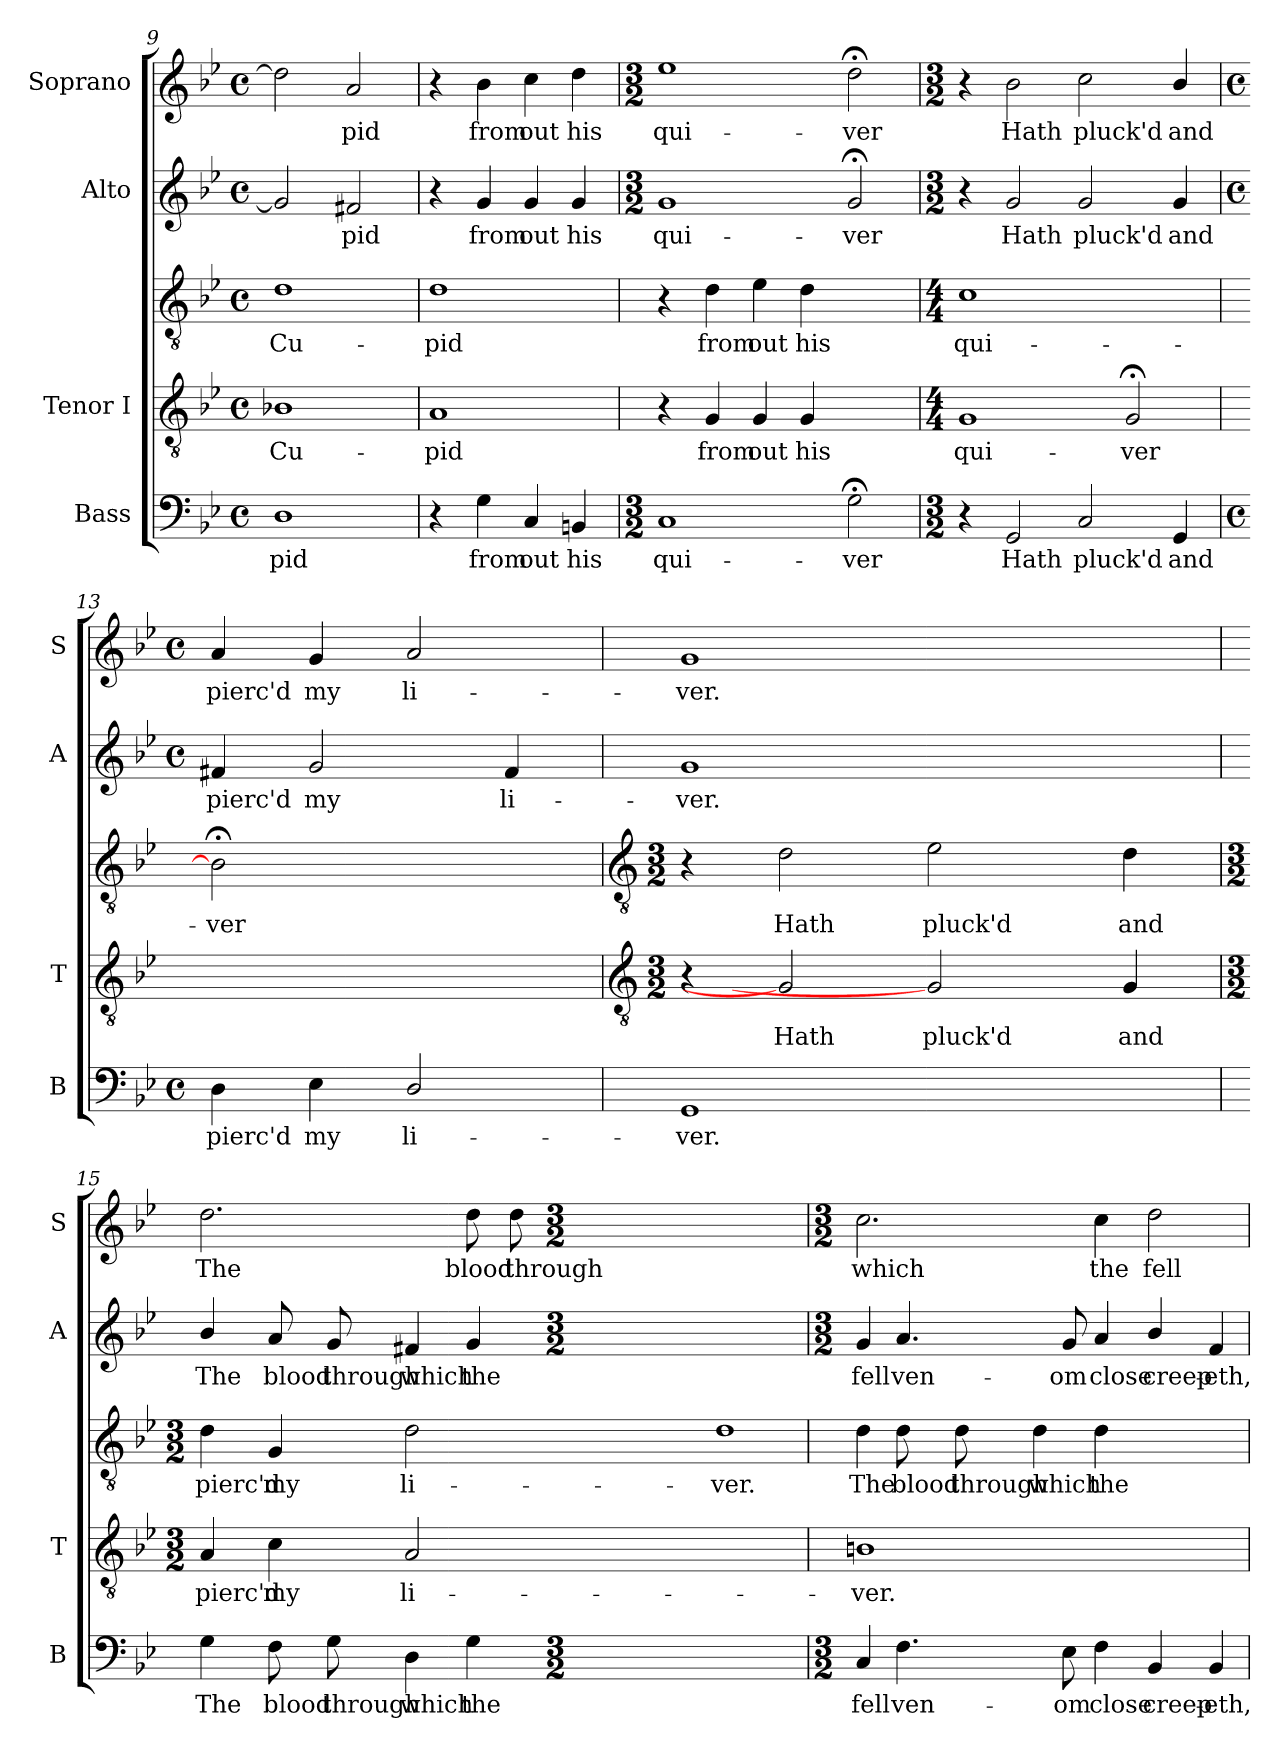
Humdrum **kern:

**kern	**text	**kern	**text	**kern	**text	**kern	**text	**kern	**text
*part4	*part4	*part3	*part3	*part3	*part3	*part2	*part2	*part1	*part1
*staff5	*staff5	*staff4	*staff4	*staff3	*staff3	*staff2	*staff2	*staff1	*staff1
*I"Bass	*	*I"Tenor I	*	*	*	*I"Alto	*	*I"Soprano	*
*I'B	*	*I'T	*	*	*	*I'A	*	*I'S	*
*clefF4	*	*clefGv2	*	*clefGv2	*	*clefG2	*	*clefG2	*
*k[b-e-]	*	*k[b-e-]	*	*k[b-e-]	*	*k[b-e-]	*	*k[b-e-]	*
*B-:	*	*B-:	*	*B-:	*	*B-:	*	*B-:	*
*M4/4	*	*M4/4	*	*M4/4	*	*M4/4	*	*M4/4	*
*met(c)	*	*met(c)	*	*met(c)	*	*met(c)	*	*met(c)	*
=9	=9	=9	=9	=9	=9	=9	=9	=9	=9
!	!LO:LY:b	!	!LO:LY:b	!	!LO:LY:b	!	!	!	!
1D	-pid	1B-X	-Cu-	1d	Cu-	2g]	.	2dd]	.
!	!	!	!	!	!	!	!LO:LY:b	!	!LO:LY:b
.	.	.	.	.	.	2f#X	pid	2a	pid
=10	=10	=10	=10	=10	=10	=10	=10	=10	=10
!	!	!	!LO:LY:b	!	!LO:LY:b	!	!	!	!
4r	.	1A	pid	1d	-pid	4r	.	4r	.
!	!LO:LY:b	!	!	!	!	!	!LO:LY:b	!	!LO:LY:b
4G	from	.	.	.	.	4g	from	4b-	from
!	!LO:LY:b	!	!	!	!	!	!LO:LY:b	!	!LO:LY:b
4C	out	.	.	.	.	4g	out	4cc	out
!	!LO:LY:b	!	!	!	!	!	!LO:LY:b	!	!LO:LY:b
4BBn	his	.	.	.	.	4g	his	4dd	his
=11	=11	=11	=11	=11	=11	=11	=11	=11	=11
*M3/2	*	*	*	*	*	*M3/2	*	*M3/2	*
!	!LO:LY:b	!	!	!	!	!	!LO:LY:b	!	!LO:LY:b
1C	qui-	4r	.	4r	.	1g	qui-	1ee-	qui-
!	!	!	!LO:LY:b	!	!LO:LY:b	!	!	!	!
.	.	4G	from	4d	from	.	.	.	.
!	!	!	!LO:LY:b	!	!LO:LY:b	!	!	!	!
.	.	4G	out	4e-	out	.	.	.	.
!	!	!	!LO:LY:b	!	!LO:LY:b	!	!	!	!
.	.	4G	his	4d	his	.	.	.	.
!	!LO:LY:b	!	!	!	!	!	!LO:LY:b	!	!LO:LY:b
2G;<	-ver	2ryy	.	2ryy	.	2g;<	-ver	2dd;<	-ver
!!LO:LB:g=z
=12	=12	=12	=12	=12	=12	=12	=12	=12	=12
*M3/2	*	*M4/4	*	*M4/4	*	*M3/2	*	*M3/2	*
!	!	!	!LO:LY:b	!	!LO:LY:b	!	!	!	!
4r	.	1G	-qui-	1c	qui-	4r	.	4r	.
!	!LO:LY:b	!	!	!	!	!	!LO:LY:b	!	!LO:LY:b
2GG	Hath	.	.	.	.	2g	Hath	2b-	Hath
!	!LO:LY:b	!	!	!	!	!	!LO:LY:b	!	!LO:LY:b
2C	pluck'd	.	.	.	.	2g	pluck'd	2cc	pluck'd
!	!	!	!LO:LY:b	!	!	!	!	!	!
.	.	2G;<	-ver	2ryy	.	.	.	.	.
!	!LO:LY:b	!	!	!	!	!	!LO:LY:b	!	!LO:LY:b
4GG	and	.	.	.	.	4g	and	4b-/	and
=13	=13	=13	=13	=13	=13	=13	=13	=13	=13
*M4/4	*	*	*	*	*	*M4/4	*	*M4/4	*
*met(c)	*	*	*	*	*	*met(c)	*	*met(c)	*
!	!LO:LY:b	!	!	!	!LO:LY:b	!	!LO:LY:b	!	!LO:LY:b
4D	pierc'd	1ryy	.	2Bn;<]	ver	4f#X	pierc'd	4a	pierc'd
!	!LO:LY:b	!	!	!	!	!	!LO:LY:b	!	!LO:LY:b
4E-	my	.	.	.	.	2g	my	4g	my
!	!LO:LY:b	!	!	!	!	!	!	!	!LO:LY:b
2D/	li-	.	.	2ryy	.	.	.	2a	li-
!	!	!	!	!	!	!	!LO:LY:b	!	!
.	.	.	.	.	.	4f#	li-	.	.
!!LO:LB:g=z
=14	=14	=14	=14	=14	=14	=14	=14	=14	=14
*	*	*clefGv2	*	*clefGv2	*	*	*	*	*
*	*	*M3/2	*	*M3/2	*	*	*	*	*
!	!LO:LY:b	!	!	!	!	!	!LO:LY:b	!	!LO:LY:b
1GG	-ver.	4r	.	4r	.	1g	-ver.	1g	-ver.
!	!	!	!LO:LY:b	!	!LO:LY:b	!	!	!	!
.	.	2G]	Hath	2d	Hath	.	.	.	.
!	!	!	!LO:LY:b	!	!LO:LY:b	!	!	!	!
.	.	2G]	pluck'd	2e-	pluck'd	.	.	.	.
2ryy	.	.	.	.	.	2ryy	.	2ryy	.
!	!	!	!LO:LY:b	!	!LO:LY:b	!	!	!	!
.	.	4G	and	4d	and	.	.	.	.
=15	=15	=15	=15	=15	=15	=15	=15	=15	=15
*	*	*M3/2	*	*M3/2	*	*	*	*	*
!	!LO:LY:b	!	!LO:LY:b	!	!LO:LY:b	!	!LO:LY:b	!	!LO:LY:b
4G	The	4A	pierc'd	4d	pierc'd	4b-/	The	2.dd	The
!	!LO:LY:b	!	!LO:LY:b	!	!LO:LY:b	!	!LO:LY:b	!	!
8F	blood	4c	my	4G	my	8a	blood	.	.
!	!LO:LY:b	!	!	!	!	!	!LO:LY:b	!	!
8G	through	.	.	.	.	8g	through	.	.
!	!LO:LY:b	!	!LO:LY:b	!	!LO:LY:b	!	!LO:LY:b	!	!
4D	which	2A	li-	2d	li-	4f#X	which	.	.
!	!LO:LY:b	!	!	!	!	!	!LO:LY:b	!	!LO:LY:b
4G	the	.	.	.	.	4g	the	8dd	blood
!	!	!	!	!	!	!	!	!	!LO:LY:b
.	.	.	.	.	.	.	.	8dd	through
*M3/2	*	*	*	*	*	*M3/2	*	*M3/2	*
!	!	!	!	!	!LO:LY:b	!	!	!	!
1ryy	.	1ryy	.	1d	-ver.	1ryy	.	1ryy	.
!!LO:LB:g=z
=16	=16	=16	=16	=16	=16	=16	=16	=16	=16
*M3/2	*	*	*	*	*	*M3/2	*	*M3/2	*
!	!LO:LY:b	!	!LO:LY:b	!	!LO:LY:b	!	!LO:LY:b	!	!LO:LY:b
4C	fell	1Bn	ver.	4d	-The	4g	fell	2.cc	which
!	!LO:LY:b	!	!	!	!LO:LY:b	!	!LO:LY:b	!	!
4.F	ven-	.	.	8d	blood	4.a	ven-	.	.
!	!	!	!	!	!LO:LY:b	!	!	!	!
.	.	.	.	8d	through	.	.	.	.
!	!	!	!	!	!LO:LY:b	!	!	!	!
.	.	.	.	4d	which	.	.	.	.
!	!LO:LY:b	!	!	!	!	!	!LO:LY:b	!	!
8E-	-om	.	.	.	.	8g	-om	.	.
!	!LO:LY:b	!	!	!	!LO:LY:b	!	!LO:LY:b	!	!LO:LY:b
4F	close	.	.	4d	the	4a	close	4cc	the
!	!LO:LY:b	!	!	!	!	!	!LO:LY:b	!	!LO:LY:b
4BB-	creep-	2ryy	.	2ryy	.	4b-/	creep-	2dd	fell
!	!LO:LY:b	!	!	!	!	!	!LO:LY:b	!	!
4BB-	-eth,	.	.	.	.	4f	-eth,	.	.
=	=	=	=	=	=	=	=	=	=
*-	*-	*-	*-	*-	*-	*-	*-	*-	*-
